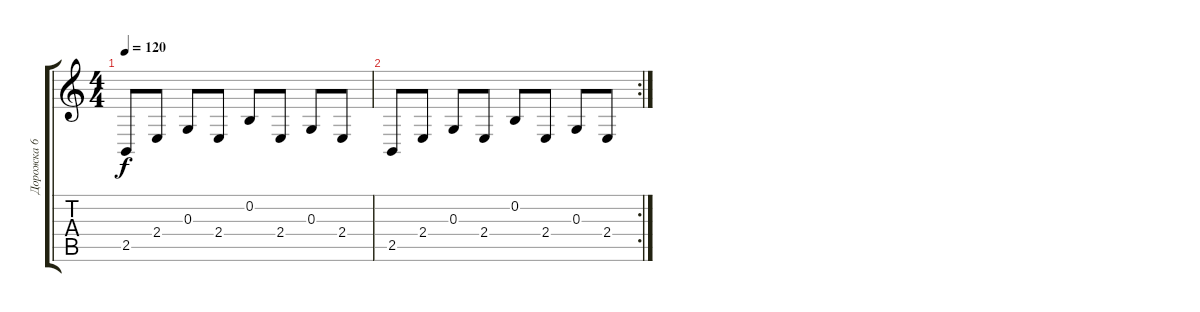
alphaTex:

\track ("Дорожка 6" "Дорожка 6") {instrument acousticgrandpiano}
\staff {score tabs}
\tuning (E4 B3 G3 D3 A2 E2) {hide}
\ts (4 4)
\tempo 120
\clef g2
\ks c
2.5.8{dy f} 2.4.8 0.3.8 2.4.8 0.2.8 2.4.8 0.3.8 2.4.8 |
\rc 2
2.5.8 2.4.8 0.3.8 2.4.8 0.2.8 2.4.8 0.3.8 2.4.8
